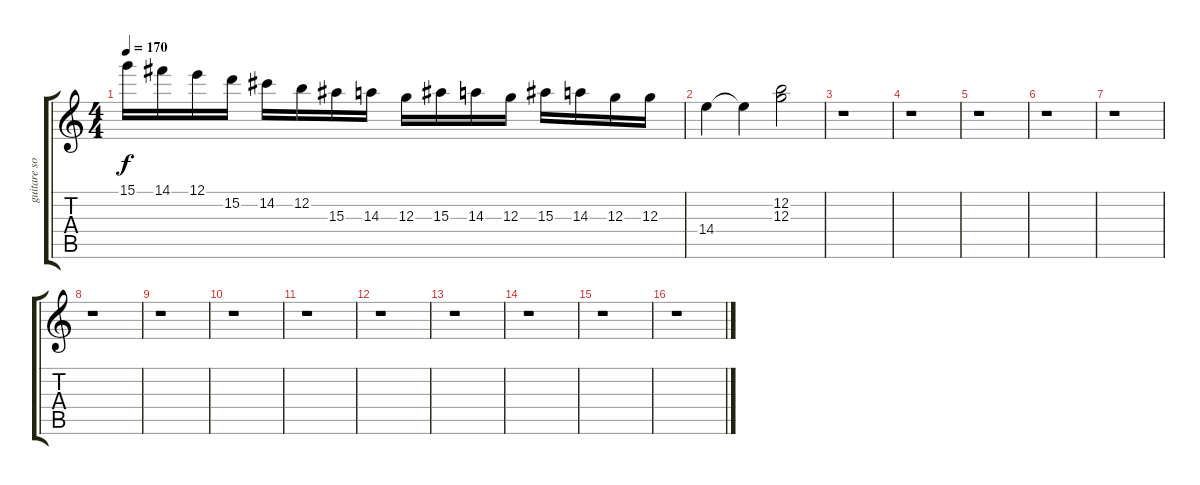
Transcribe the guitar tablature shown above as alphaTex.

\track ("guitare solo" "guitare so") {instrument distortionguitar}
\staff {score tabs}
\tuning (E4 B3 G3 D3 A2 E2) {hide}
\ts (4 4)
\tempo 170
\clef g2
\ks c
15.1.16{dy f} 14.1.16 12.1.16 15.2.16 14.2.16 12.2.16 15.3.16 14.3.16 12.3.16 15.3.16 14.3.16 12.3.16 15.3.16 14.3.16 12.3.16 12.3.16 |
14.4.4 14.4{t}.4 (12.2 12.3).2 |
r.1 |
r.1 |
r.1 |
r.1 |
r.1 |
r.1 |
r.1 |
r.1 |
r.1 |
r.1 |
r.1 |
r.1 |
r.1 |
r.1
